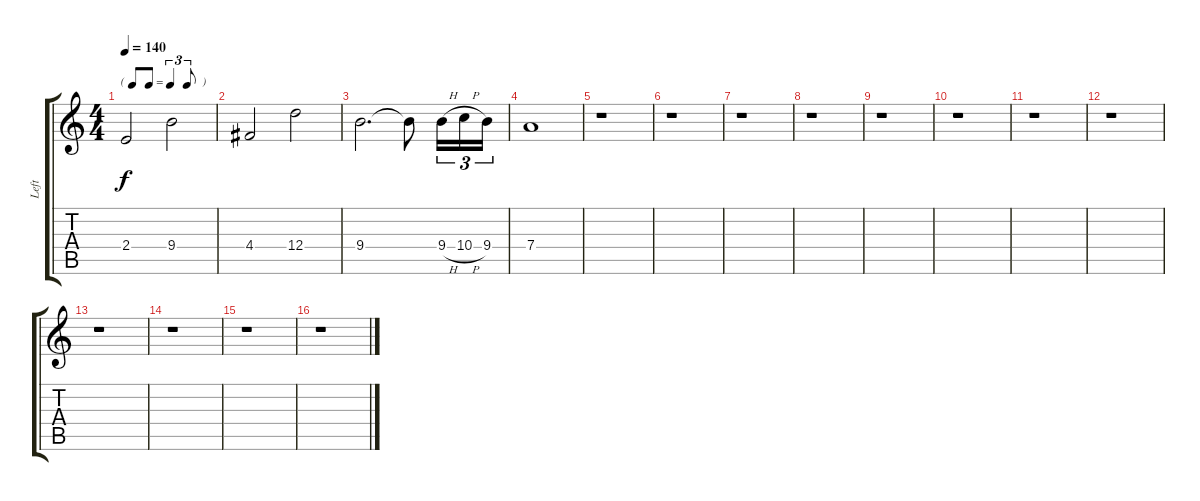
\track ("Left" "Left") {instrument overdrivenguitar}
\staff {score tabs}
\tuning (E4 B3 G3 D3 A2 E2) {hide}
\ts (4 4)
\tf triplet8th
\tempo 140
\clef g2
\ks c
2.4.2{dy f} 9.4.2 |
4.4.2 12.4.2 |
9.4.2{d} 9.4{t}.8 9.4{h}.16{tu (3 2)} 10.4{h}.16{tu (3 2)} 9.4.16{tu (3 2)} |
7.4.1 |
r.1 |
r.1 |
r.1 |
r.1 |
r.1 |
r.1 |
r.1 |
r.1 |
r.1 |
r.1 |
r.1 |
r.1
